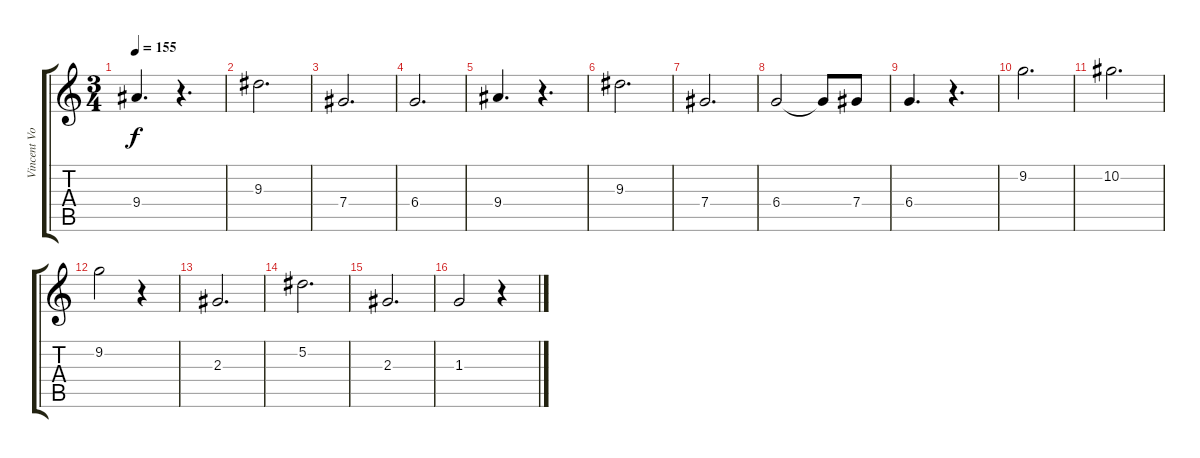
\track ("Vincent Vocals" "Vincent Vo") {instrument distortionguitar}
\staff {score tabs}
\tuning (Eb4 Bb3 Gb3 Db3 Ab2 Eb2) {hide}
\ts (3 4)
\tempo 155
\clef g2
\ks c
9.4.4{d dy f} r.4{d} |
9.3.2{d} |
7.4.2{d} |
6.4.2{d} |
9.4.4{d} r.4{d} |
9.3.2{d} |
7.4.2{d} |
6.4.2 6.4{t}.8 7.4.8 |
6.4.4{d} r.4{d} |
9.2.2{d} |
10.2.2{d} |
9.2.2 r.4 |
2.3.2{d} |
5.2.2{d} |
2.3.2{d} |
1.3.2 r.4
